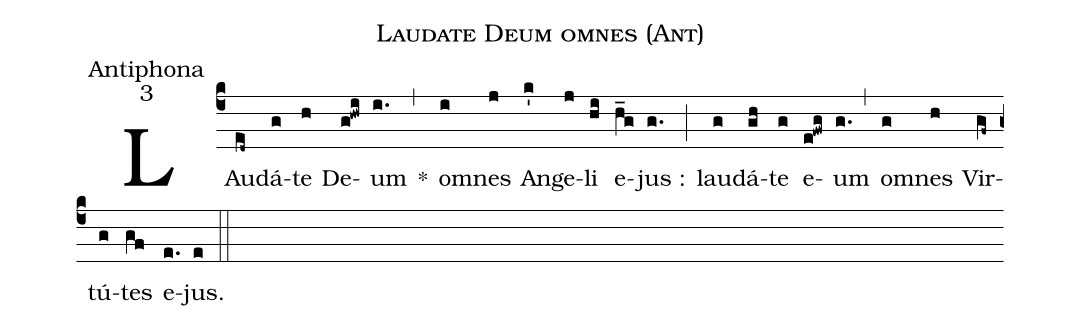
name:Laudate Deum omnes (Ant);
office-part:Antiphona;
mode:3;
%%
(c4) LAu(ed~)dá(g)te(h) De(g!hwi)um(i.) *(,) om(i)nes(j) An(k')ge(j)li(hi) e(h_g)jus :(g.) (;) lau(g)dá(gh)te(g) e(e!fwg)um(g.) (,) o(g)mnes(h) Vir(gf~)tú(g)tes(gf) e(e.)jus.(e) (::)
